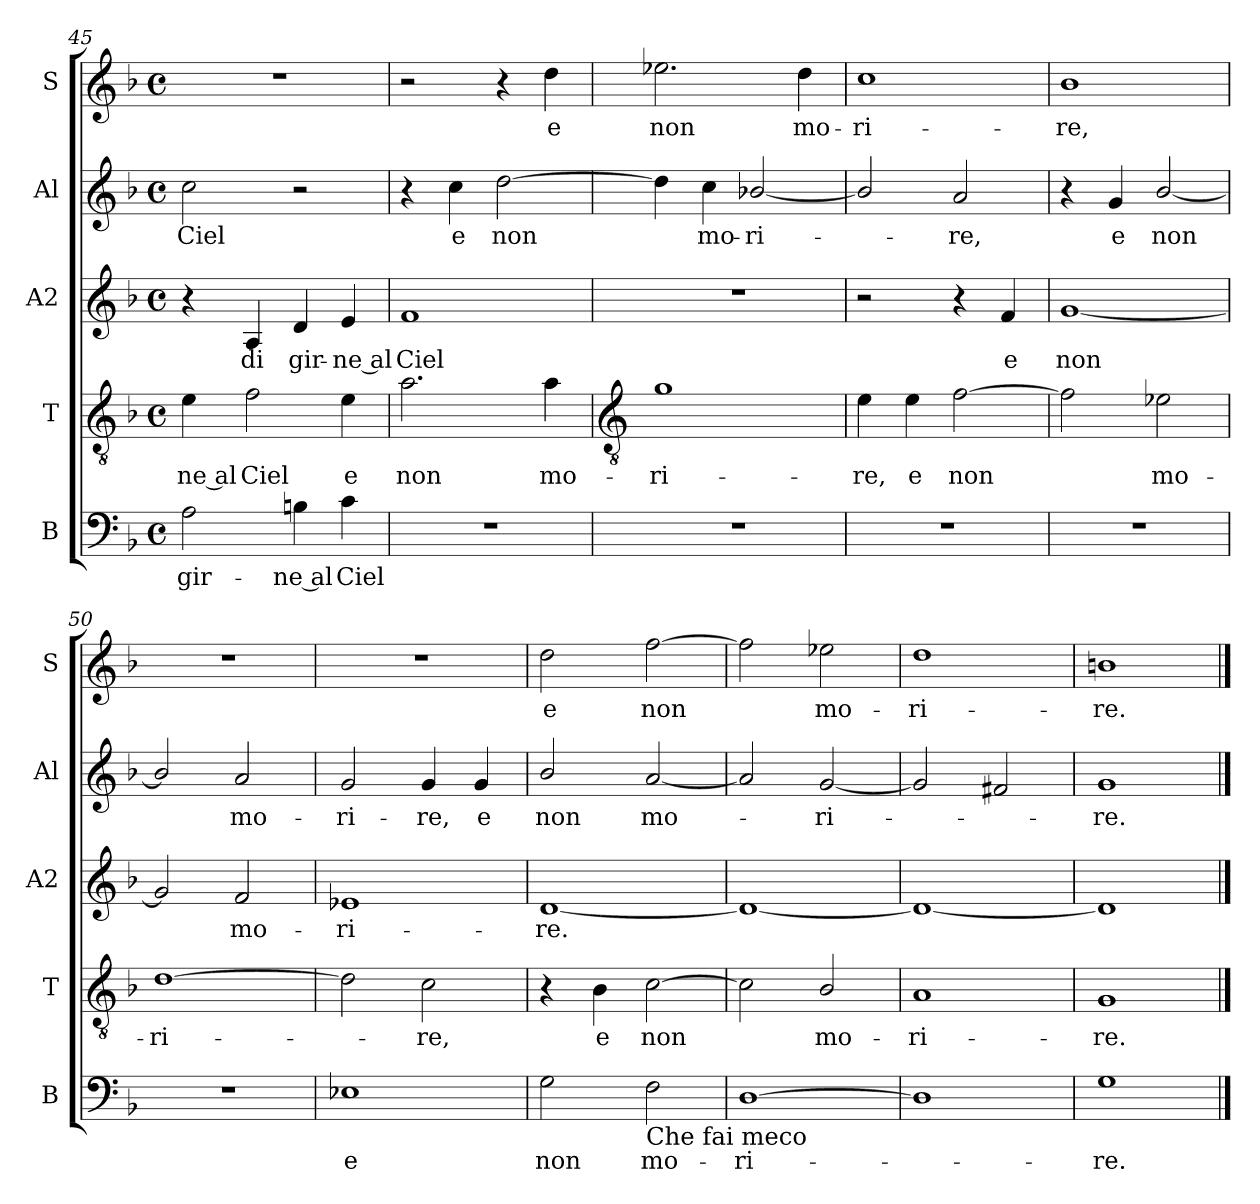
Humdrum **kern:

**kern	**text	**kern	**text	**kern	**text	**kern	**text	**kern	**text
*part5	*part5	*part4	*part4	*part3	*part3	*part2	*part2	*part1	*part1
*staff5	*staff5	*staff4	*staff4	*staff3	*staff3	*staff2	*staff2	*staff1	*staff1
*I"B	*	*I"T	*	*I"A2	*	*I"Al	*	*I"S	*
*I'B	*	*I'T	*	*I'A2	*	*I'Al	*	*I'S	*
*clefF4	*	*clefGv2	*	*clefG2	*	*clefG2	*	*clefG2	*
*k[b-]	*	*k[b-]	*	*k[b-]	*	*k[b-]	*	*k[b-]	*
*F:	*	*F:	*	*F:	*	*F:	*	*F:	*
*M4/4	*	*M4/4	*	*M4/4	*	*M4/4	*	*M4/4	*
*met(c)	*	*met(c)	*	*met(c)	*	*met(c)	*	*met(c)	*
=45	=45	=45	=45	=45	=45	=45	=45	=45	=45
!	!LO:LY:b	!	!LO:LY:b	!	!	!	!LO:LY:b	!	!
2A	gir-	4e	-ne al	4r	.	2cc	Ciel	1r	.
!	!	!	!LO:LY:b	!	!LO:LY:b	!	!	!	!
.	.	2f	Ciel	4A	di	.	.	.	.
!	!LO:LY:b	!	!	!	!LO:LY:b	!	!	!	!
4Bn	-ne al	.	.	4d	gir-	2r	.	.	.
!	!LO:LY:b	!	!LO:LY:b	!	!LO:LY:b	!	!	!	!
4c	Ciel	4e	e	4e	-ne al	.	.	.	.
=46	=46	=46	=46	=46	=46	=46	=46	=46	=46
!	!	!	!LO:LY:b	!	!LO:LY:b	!	!	!	!
1r	.	2.a	non	1f	Ciel	4r	.	2r	.
!	!	!	!	!	!	!	!LO:LY:b	!	!
.	.	.	.	.	.	4cc	e	.	.
!	!	!	!	!	!	!	!LO:LY:b	!	!
.	.	.	.	.	.	[2dd	non	4r	.
!	!	!	!LO:LY:b	!	!	!	!	!	!LO:LY:b
.	.	4a	mo-	.	.	.	.	4dd	e
!!LO:LB:g=z
=47	=47	=47	=47	=47	=47	=47	=47	=47	=47
*	*	*clefGv2	*	*	*	*	*	*	*
!	!	!	!LO:LY:b	!	!	!	!	!	!LO:LY:b
1r	.	1g	-ri-	1r	.	4dd]	.	2.ee-X	non
!	!	!	!	!	!	!	!LO:LY:b	!	!
.	.	.	.	.	.	4cc	mo-	.	.
!	!	!	!	!	!	!	!LO:LY:b	!	!
.	.	.	.	.	.	[2b-X/	-ri-	.	.
!	!	!	!	!	!	!	!	!	!LO:LY:b
.	.	.	.	.	.	.	.	4dd	mo-
=48	=48	=48	=48	=48	=48	=48	=48	=48	=48
!	!	!	!LO:LY:b	!	!	!	!	!	!LO:LY:b
1r	.	4e	-re,	2r	.	2b-/]	.	1cc	-ri-
!	!	!	!LO:LY:b	!	!	!	!	!	!
.	.	4e	e	.	.	.	.	.	.
!	!	!	!LO:LY:b	!	!	!	!LO:LY:b	!	!
.	.	[2f	non	4r	.	2a	re,	.	.
!	!	!	!	!	!LO:LY:b	!	!	!	!
.	.	.	.	4f	e	.	.	.	.
=49	=49	=49	=49	=49	=49	=49	=49	=49	=49
!	!	!	!	!	!LO:LY:b	!	!	!	!LO:LY:b
1r	.	2f]	.	[1g	non	4r	.	1b-	-re,
!	!	!	!	!	!	!	!LO:LY:b	!	!
.	.	.	.	.	.	4g	e	.	.
!	!	!	!LO:LY:b	!	!	!	!LO:LY:b	!	!
.	.	2e-X	mo-	.	.	[2b-/	non	.	.
=50	=50	=50	=50	=50	=50	=50	=50	=50	=50
!	!	!	!LO:LY:b	!	!	!	!	!	!
1r	.	[1d	-ri-	2g]	.	2b-/]	.	1r	.
!	!	!	!	!	!LO:LY:b	!	!LO:LY:b	!	!
.	.	.	.	2f	mo-	2a	mo-	.	.
=51	=51	=51	=51	=51	=51	=51	=51	=51	=51
!	!LO:LY:b	!	!	!	!LO:LY:b	!	!LO:LY:b	!	!
1E-X	e	2d]	.	1e-X	-ri-	2g	-ri-	1r	.
!	!	!	!LO:LY:b	!	!	!	!LO:LY:b	!	!
.	.	2c	re,	.	.	4g	-re,	.	.
!	!	!	!	!	!	!	!LO:LY:b	!	!
.	.	.	.	.	.	4g	e	.	.
=52	=52	=52	=52	=52	=52	=52	=52	=52	=52
!	!LO:LY:b	!	!	!	!LO:LY:b	!	!LO:LY:b	!	!LO:LY:b
2G	non	4r	.	[1d	-re.	2b-/	non	2dd	e
!	!	!	!LO:LY:b	!	!	!	!	!	!
.	.	4B-	e	.	.	.	.	.	.
!LO:TX:b:t=Che fai meco	!	!	!	!	!	!	!	!	!
!	!LO:LY:b	!	!LO:LY:b	!	!	!	!LO:LY:b	!	!LO:LY:b
2F	mo-	[2c	non	.	.	[2a	mo-	[2ff	non
=53	=53	=53	=53	=53	=53	=53	=53	=53	=53
!	!LO:LY:b	!	!	!	!	!	!	!	!
[1D	-ri-	2c]	.	1d_	.	2a]	.	2ff]	.
!	!	!	!LO:LY:b	!	!	!	!LO:LY:b	!	!LO:LY:b
.	.	2B-/	mo-	.	.	[2g	ri-	2ee-X	mo-
=54	=54	=54	=54	=54	=54	=54	=54	=54	=54
!	!	!	!LO:LY:b	!	!	!	!	!	!LO:LY:b
1D]	.	1A	-ri-	1d_	.	2g]	.	1dd	-ri-
.	.	.	.	.	.	2f#X	.	.	.
=55	=55	=55	=55	=55	=55	=55	=55	=55	=55
!	!LO:LY:b	!	!LO:LY:b	!	!	!	!LO:LY:b	!	!LO:LY:b
1G	re.	1G	-re.	1d]	.	1g	re.	1bn	-re.
==	==	==	==	==	==	==	==	==	==
*-	*-	*-	*-	*-	*-	*-	*-	*-	*-
